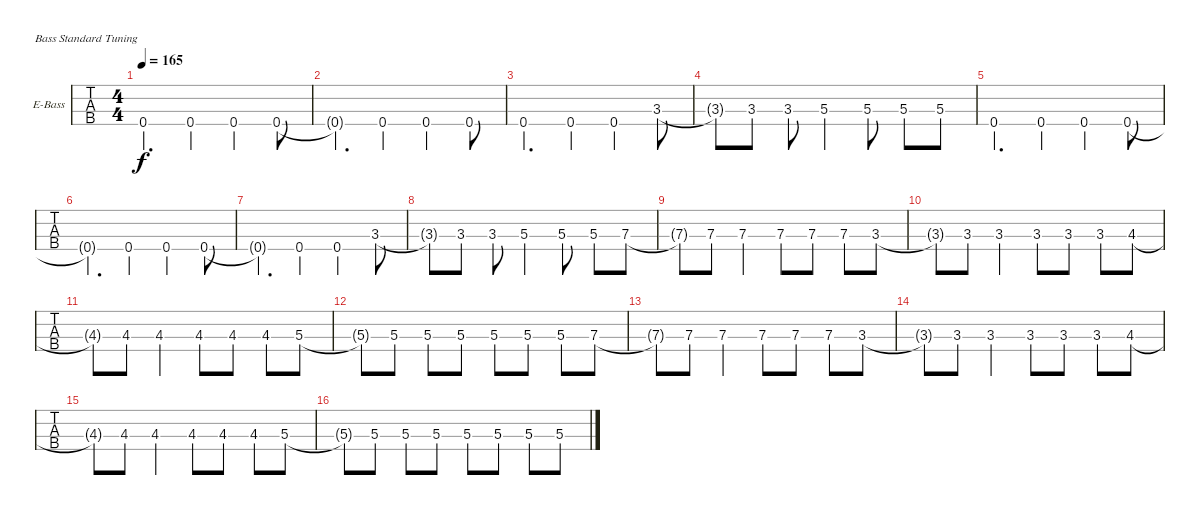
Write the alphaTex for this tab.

\bracketExtendMode groupsimilarinstruments
\firstSystemTrackNameOrientation horizontal
\otherSystemsTrackNameOrientation horizontal
\track ("Bass Cary" "E-Bass") {instrument slapbass1}
\staff {tabs}
\tuning (G2 D2 A1 E1)
\ts (4 4)
\tempo 165
\clef f4
\ks c
0.4.4{d dy f} 0.4.4 0.4.4 0.4.8 |
0.4{t}.4{d} 0.4.4 0.4.4 0.4.8 |
0.4.4{d} 0.4.4 0.4.4 3.3.8 |
3.3{t}.8 3.3.8 3.3.8 5.3.4 5.3.8 5.3.8 5.3.8 |
0.4.4{d} 0.4.4 0.4.4 0.4.8 |
0.4{t}.4{d} 0.4.4 0.4.4 0.4.8 |
0.4{t}.4{d} 0.4.4 0.4.4 3.3.8 |
3.3{t}.8 3.3.8 3.3.8 5.3.4 5.3.8 5.3.8 7.3.8 |
7.3{t}.8 7.3.8 7.3.4 7.3.8 7.3.8 7.3.8 3.3.8 |
3.3{t}.8 3.3.8 3.3.4 3.3.8 3.3.8 3.3.8 4.3.8 |
4.3{t}.8 4.3.8 4.3.4 4.3.8 4.3.8 4.3.8 5.3.8 |
5.3{t}.8 5.3.8 5.3.8 5.3.8 5.3.8 5.3.8 5.3.8 7.3.8 |
7.3{t}.8 7.3.8 7.3.4 7.3.8 7.3.8 7.3.8 3.3.8 |
3.3{t}.8 3.3.8 3.3.4 3.3.8 3.3.8 3.3.8 4.3.8 |
4.3{t}.8 4.3.8 4.3.4 4.3.8 4.3.8 4.3.8 5.3.8 |
5.3{t}.8 5.3.8 5.3.8 5.3.8 5.3.8 5.3.8 5.3.8 5.3.8
